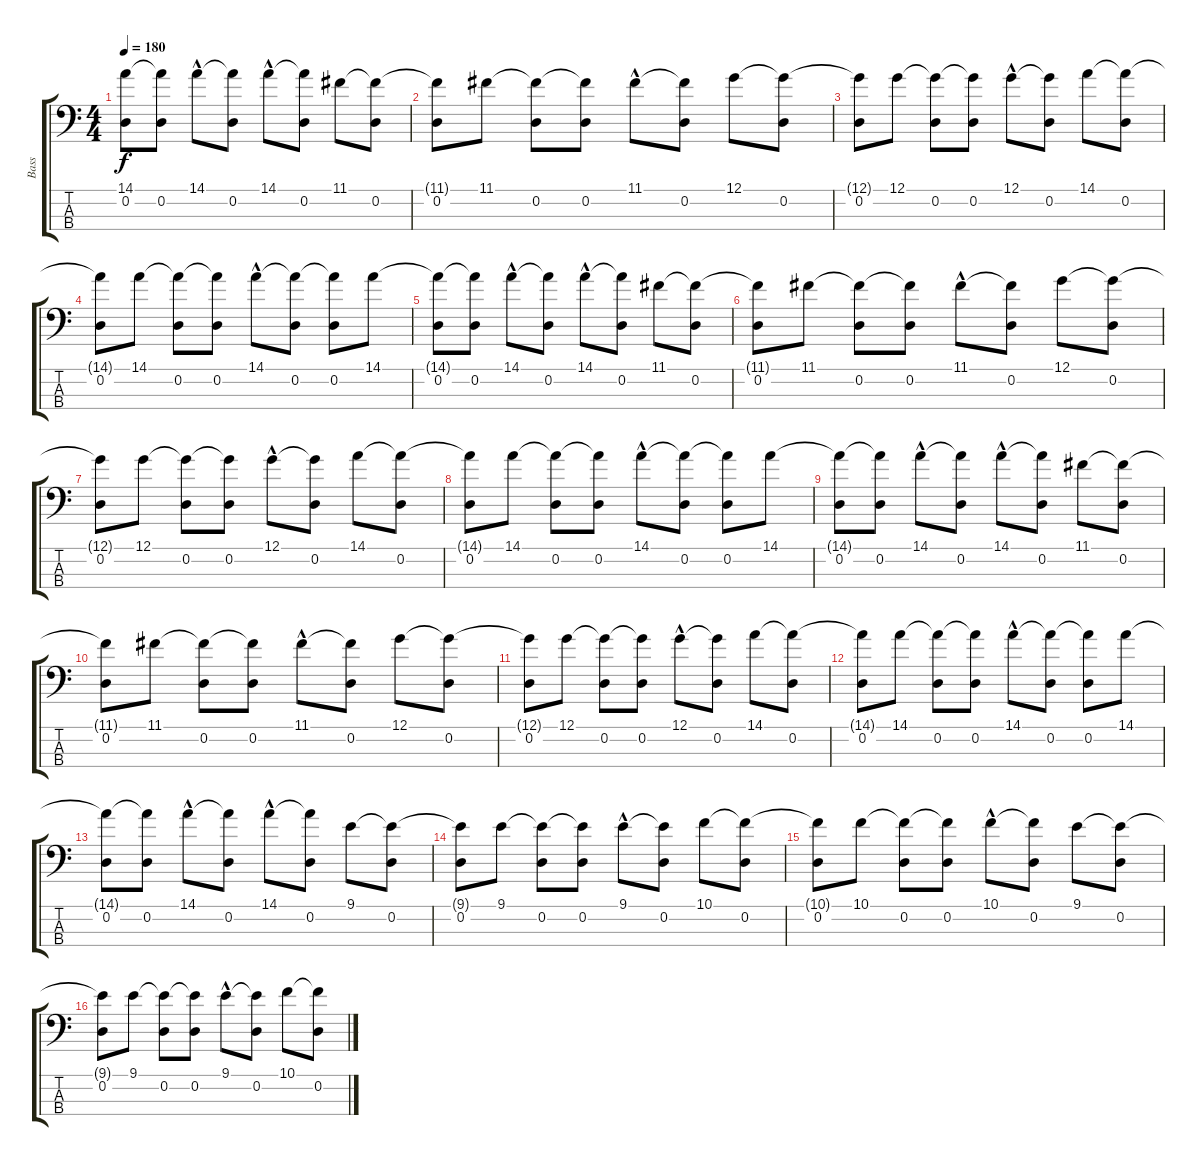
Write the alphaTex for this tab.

\track ("Bass" "Bass") {instrument electricbassfinger}
\staff {score tabs}
\tuning (G2 D2 A1 E1) {hide}
\ts (4 4)
\tempo 180
\clef f4
\ks c
(14.1{t} 0.2).8{dy f} (14.1{t} 0.2).8 14.1{hac}.8 (14.1{t} 0.2).8 14.1{hac}.8 (14.1{t} 0.2).8 11.1.8 (11.1{t} 0.2).8 |
(11.1{t} 0.2).8 11.1.8 (11.1{t} 0.2).8 (11.1{t} 0.2).8 11.1{hac}.8 (11.1{t} 0.2).8 12.1.8 (12.1{t} 0.2).8 |
(12.1{t} 0.2).8 12.1.8 (12.1{t} 0.2).8 (12.1{t} 0.2).8 12.1{hac}.8 (12.1{t} 0.2).8 14.1.8 (14.1{t} 0.2).8 |
(14.1{t} 0.2).8 14.1.8 (14.1{t} 0.2).8 (14.1{t} 0.2).8 14.1{hac}.8 (14.1{t} 0.2).8 (14.1{t} 0.2).8 14.1.8 |
(14.1{t} 0.2).8 (14.1{t} 0.2).8 14.1{hac}.8 (14.1{t} 0.2).8 14.1{hac}.8 (14.1{t} 0.2).8 11.1.8 (11.1{t} 0.2).8 |
(11.1{t} 0.2).8 11.1.8 (11.1{t} 0.2).8 (11.1{t} 0.2).8 11.1{hac}.8 (11.1{t} 0.2).8 12.1.8 (12.1{t} 0.2).8 |
(12.1{t} 0.2).8 12.1.8 (12.1{t} 0.2).8 (12.1{t} 0.2).8 12.1{hac}.8 (12.1{t} 0.2).8 14.1.8 (14.1{t} 0.2).8 |
(14.1{t} 0.2).8 14.1.8 (14.1{t} 0.2).8 (14.1{t} 0.2).8 14.1{hac}.8 (14.1{t} 0.2).8 (14.1{t} 0.2).8 14.1.8 |
(14.1{t} 0.2).8 (14.1{t} 0.2).8 14.1{hac}.8 (14.1{t} 0.2).8 14.1{hac}.8 (14.1{t} 0.2).8 11.1.8 (11.1{t} 0.2).8 |
(11.1{t} 0.2).8 11.1.8 (11.1{t} 0.2).8 (11.1{t} 0.2).8 11.1{hac}.8 (11.1{t} 0.2).8 12.1.8 (12.1{t} 0.2).8 |
(12.1{t} 0.2).8 12.1.8 (12.1{t} 0.2).8 (12.1{t} 0.2).8 12.1{hac}.8 (12.1{t} 0.2).8 14.1.8 (14.1{t} 0.2).8 |
(14.1{t} 0.2).8 14.1.8 (14.1{t} 0.2).8 (14.1{t} 0.2).8 14.1{hac}.8 (14.1{t} 0.2).8 (14.1{t} 0.2).8 14.1.8 |
(14.1{t} 0.2).8 (14.1{t} 0.2).8 14.1{hac}.8 (14.1{t} 0.2).8 14.1{hac}.8 (14.1{t} 0.2).8 9.1.8 (9.1{t} 0.2).8 |
(9.1{t} 0.2).8 9.1.8 (9.1{t} 0.2).8 (9.1{t} 0.2).8 9.1{hac}.8 (9.1{t} 0.2).8 10.1.8 (10.1{t} 0.2).8 |
(10.1{t} 0.2).8 10.1.8 (10.1{t} 0.2).8 (10.1{t} 0.2).8 10.1{hac}.8 (10.1{t} 0.2).8 9.1.8 (9.1{t} 0.2).8 |
(9.1{t} 0.2).8 9.1.8 (9.1{t} 0.2).8 (9.1{t} 0.2).8 9.1{hac}.8 (9.1{t} 0.2).8 10.1.8 (10.1{t} 0.2).8
